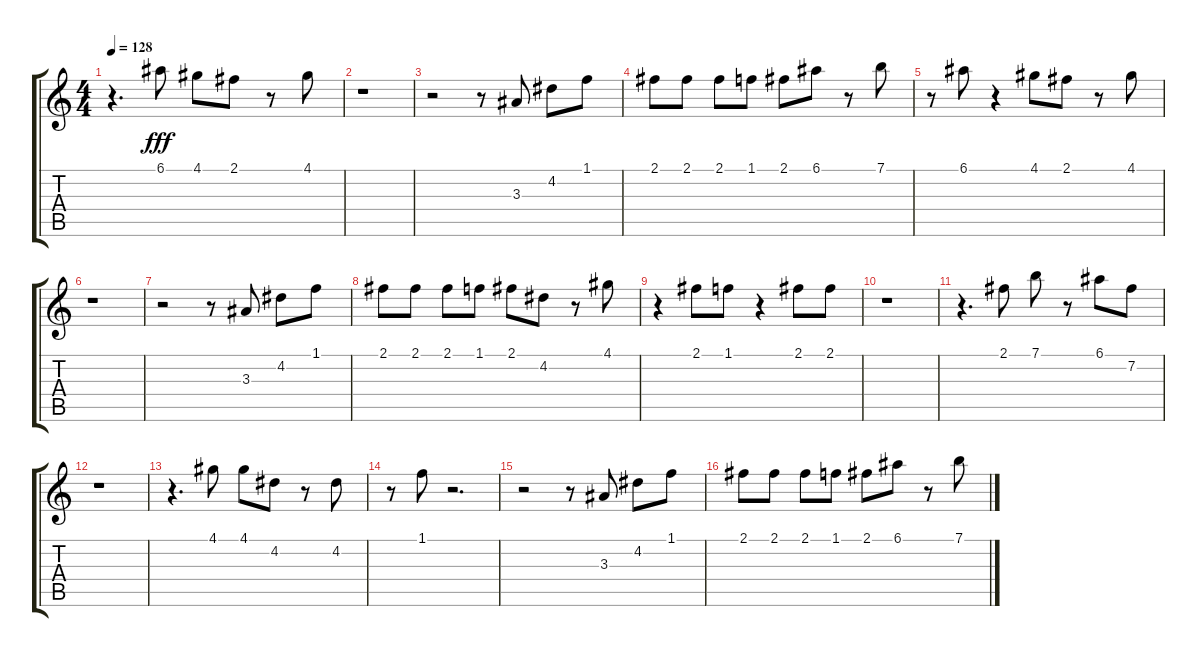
\track "" {instrument overdrivenguitar}
\staff {score tabs}
\tuning (E4 B3 G3 D3 A2 E2) {hide}
\ts (4 4)
\tempo 128
\clef g2
\ks c
r.4{d dy fff} 6.1.8 4.1.8 2.1.8 r.8 4.1.8 |
r.1 |
r.2 r.8 3.3.8 4.2.8 1.1.8 |
2.1.8 2.1.8 2.1.8 1.1.8 2.1.8 6.1.8 r.8 7.1.8 |
r.8 6.1.8 r.4 4.1.8 2.1.8 r.8 4.1.8 |
r.1 |
r.2 r.8 3.3.8 4.2.8 1.1.8 |
2.1.8 2.1.8 2.1.8 1.1.8 2.1.8 4.2.8 r.8 4.1.8 |
r.4 2.1.8 1.1.8 r.4 2.1.8 2.1.8 |
r.1 |
r.4{d} 2.1.8 7.1.8 r.8 6.1.8 7.2.8 |
r.1 |
r.4{d} 4.1.8 4.1.8 4.2.8 r.8 4.2.8 |
r.8 1.1.8 r.2{d} |
r.2 r.8 3.3.8 4.2.8 1.1.8 |
2.1.8 2.1.8 2.1.8 1.1.8 2.1.8 6.1.8 r.8 7.1.8
